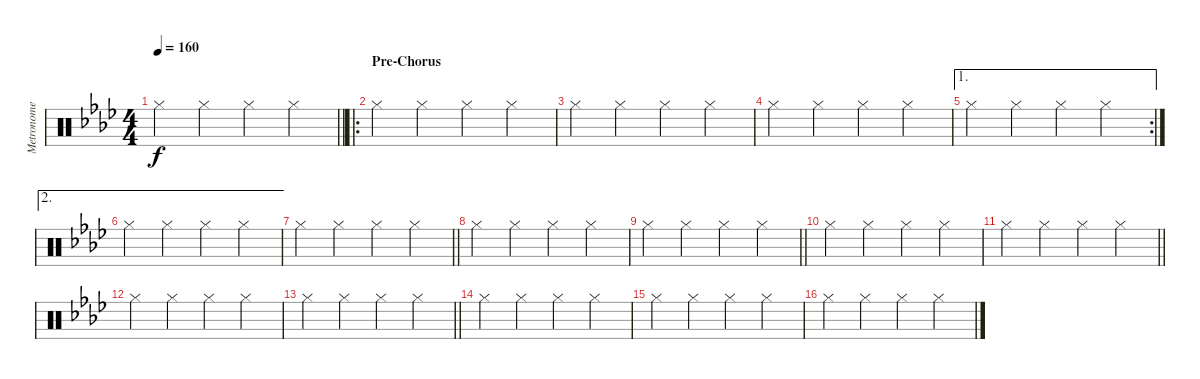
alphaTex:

\track ("Metronome" "Metronome") {instrument percussion}
\staff {score}
\articulation defaults
\ts (4 4)
\tempo 160
\clef neutral
\barLineRight lightlight
\ks ab "Hi-Hat (closed)".4{dy f} "Hi-Hat (closed)".4 "Hi-Hat (closed)".4 "Hi-Hat (closed)".4
|
\ro
\section ("" "Pre-Chorus")
"Hi-Hat (closed)".4 "Hi-Hat (closed)".4 "Hi-Hat (closed)".4 "Hi-Hat (closed)".4 |
"Hi-Hat (closed)".4 "Hi-Hat (closed)".4 "Hi-Hat (closed)".4 "Hi-Hat (closed)".4 |
"Hi-Hat (closed)".4 "Hi-Hat (closed)".4 "Hi-Hat (closed)".4 "Hi-Hat (closed)".4 |
\ae 1
\rc 2 "Hi-Hat (closed)".4 "Hi-Hat (closed)".4 "Hi-Hat (closed)".4 "Hi-Hat (closed)".4
|
\ae 2 "Hi-Hat (closed)".4 "Hi-Hat (closed)".4 "Hi-Hat (closed)".4 "Hi-Hat (closed)".4
|
\barLineRight lightlight "Hi-Hat (closed)".4 "Hi-Hat (closed)".4 "Hi-Hat (closed)".4 "Hi-Hat (closed)".4
|
"Hi-Hat (closed)".4 "Hi-Hat (closed)".4 "Hi-Hat (closed)".4 "Hi-Hat (closed)".4 |
\barLineRight lightlight "Hi-Hat (closed)".4 "Hi-Hat (closed)".4 "Hi-Hat (closed)".4 "Hi-Hat (closed)".4
|
"Hi-Hat (closed)".4 "Hi-Hat (closed)".4 "Hi-Hat (closed)".4 "Hi-Hat (closed)".4 |
\barLineRight lightlight "Hi-Hat (closed)".4 "Hi-Hat (closed)".4 "Hi-Hat (closed)".4 "Hi-Hat (closed)".4
|
"Hi-Hat (closed)".4 "Hi-Hat (closed)".4 "Hi-Hat (closed)".4 "Hi-Hat (closed)".4 |
\barLineRight lightlight "Hi-Hat (closed)".4 "Hi-Hat (closed)".4 "Hi-Hat (closed)".4 "Hi-Hat (closed)".4
|
"Hi-Hat (closed)".4 "Hi-Hat (closed)".4 "Hi-Hat (closed)".4 "Hi-Hat (closed)".4 |
"Hi-Hat (closed)".4 "Hi-Hat (closed)".4 "Hi-Hat (closed)".4 "Hi-Hat (closed)".4 |
"Hi-Hat (closed)".4 "Hi-Hat (closed)".4 "Hi-Hat (closed)".4 "Hi-Hat (closed)".4
